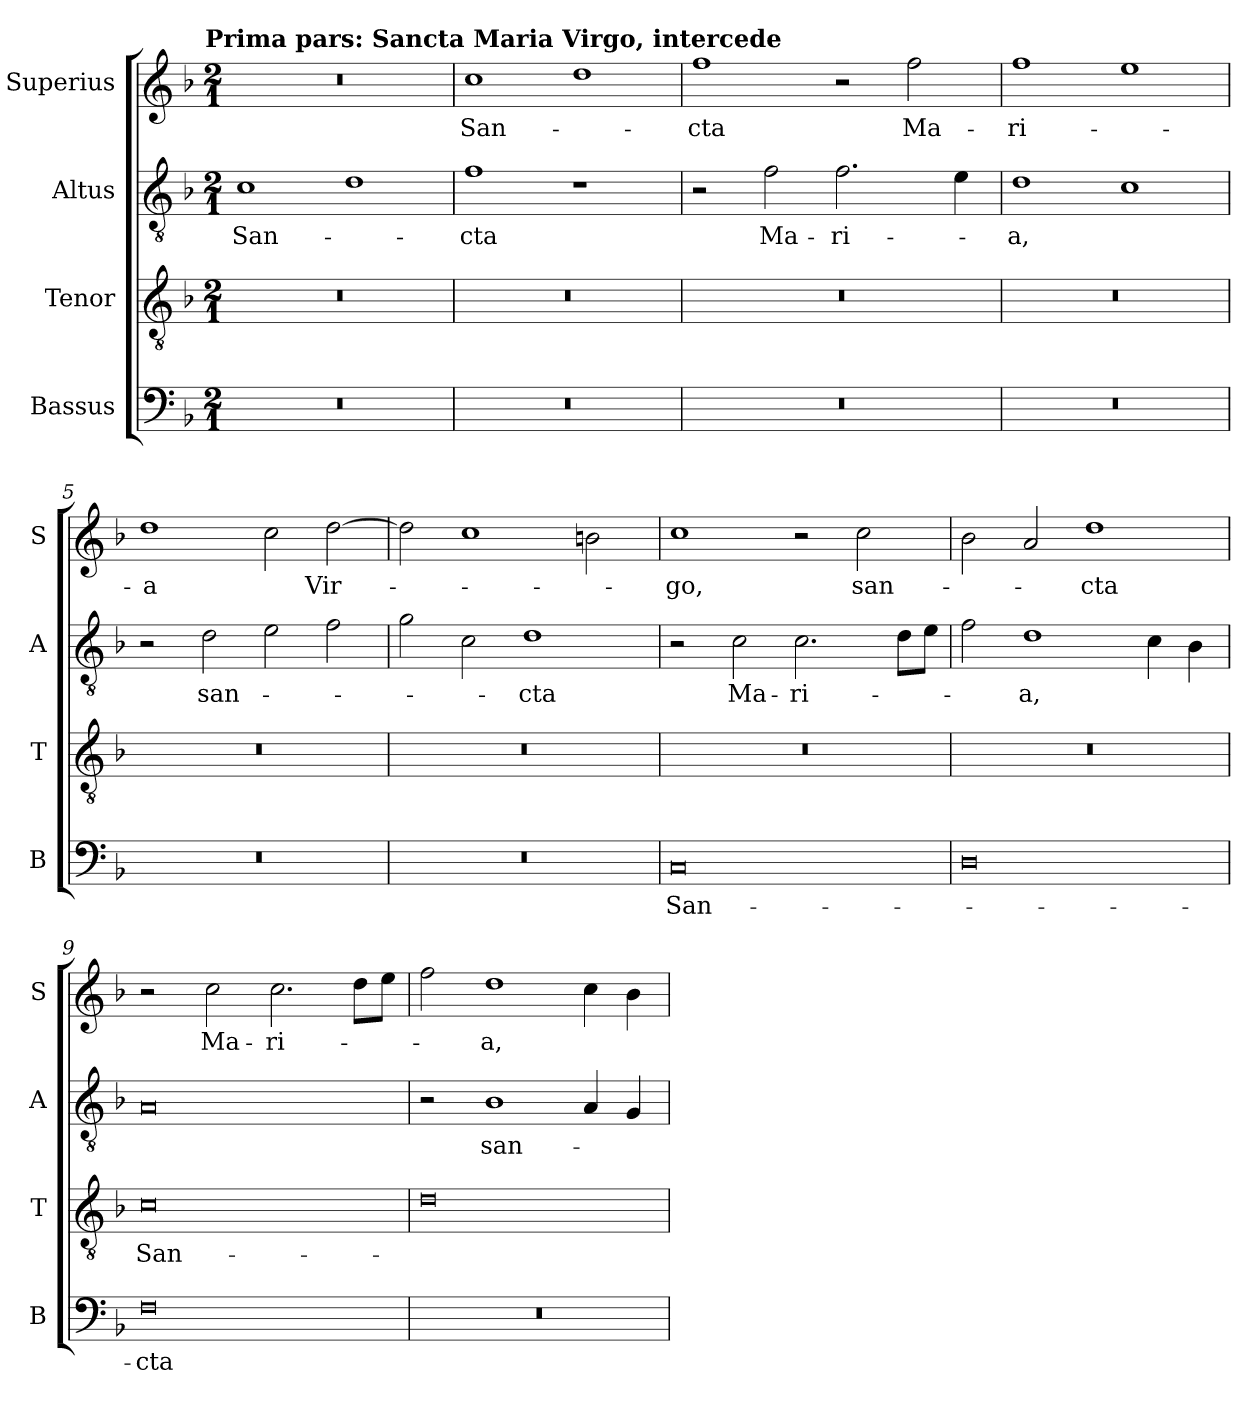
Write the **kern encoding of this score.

**kern	**text	**kern	**text	**kern	**text	**kern	**text
*part4	*part4	*part3	*part3	*part2	*part2	*part1	*part1
*staff4	*staff4	*staff3	*staff3	*staff2	*staff2	*staff1	*staff1
*I"Bassus	*	*I"Tenor	*	*I"Altus	*	*I"Superius	*
*I'B	*	*I'T	*	*I'A	*	*I'S	*
*clefF4	*	*clefGv2	*	*clefGv2	*	*clefG2	*
*k[b-]	*	*k[b-]	*	*k[b-]	*	*k[b-]	*
*F:	*	*F:	*	*F:	*	*F:	*
!!LO:TX:omd:t=Prima pars&colon; Sancta Maria Virgo, intercede
*M2/1	*	*M2/1	*	*M2/1	*	*M2/1	*
=1	=1	=1	=1	=1	=1	=1	=1
0r	.	0r	.	1c	San-	0r	.
.	.	.	.	1d	.	.	.
=2	=2	=2	=2	=2	=2	=2	=2
0r	.	0r	.	1f	-cta	1cc	San-
.	.	.	.	1r	.	1dd	.
=3	=3	=3	=3	=3	=3	=3	=3
0r	.	0r	.	2r	.	1ff	-cta
.	.	.	.	2f	Ma-	.	.
.	.	.	.	2.f	-ri-	2r	.
.	.	.	.	.	.	2ff	Ma-
.	.	.	.	4e	.	.	.
=4	=4	=4	=4	=4	=4	=4	=4
0r	.	0r	.	1d	-a,	1ff	-ri-
.	.	.	.	1c	.	1ee	.
=5	=5	=5	=5	=5	=5	=5	=5
0r	.	0r	.	2r	.	1dd	-a
.	.	.	.	2d	san-	.	.
.	.	.	.	2e	.	2cc	.
.	.	.	.	2f	.	[2dd	Vir-
=6	=6	=6	=6	=6	=6	=6	=6
0r	.	0r	.	2g	.	2dd]	.
.	.	.	.	2c	.	1cc	.
.	.	.	.	1d	-cta	.	.
.	.	.	.	.	.	2bn	.
=7	=7	=7	=7	=7	=7	=7	=7
0C	San-	0r	.	2r	.	1cc	-go,
.	.	.	.	2c	Ma-	.	.
.	.	.	.	2.c	-ri-	2r	.
.	.	.	.	.	.	2cc	san-
.	.	.	.	8dL	.	.	.
.	.	.	.	8eJ	.	.	.
=8	=8	=8	=8	=8	=8	=8	=8
0D	.	0r	.	2f	.	2b-	.
.	.	.	.	1d	-a,	2a	.
.	.	.	.	.	.	1dd	-cta
.	.	.	.	4c	.	.	.
.	.	.	.	4B-	.	.	.
=9	=9	=9	=9	=9	=9	=9	=9
0F	-cta	0c	San-	0A	.	2r	.
.	.	.	.	.	.	2cc	Ma-
.	.	.	.	.	.	2.cc	-ri-
.	.	.	.	.	.	8ddL	.
.	.	.	.	.	.	8eeJ	.
=10	=10	=10	=10	=10	=10	=10	=10
0r	.	0d	.	2r	.	2ff	.
.	.	.	.	1B-	san-	1dd	-a,
.	.	.	.	4A	.	4cc	.
.	.	.	.	4G	.	4b-	.
=	=	=	=	=	=	=	=
*-	*-	*-	*-	*-	*-	*-	*-
